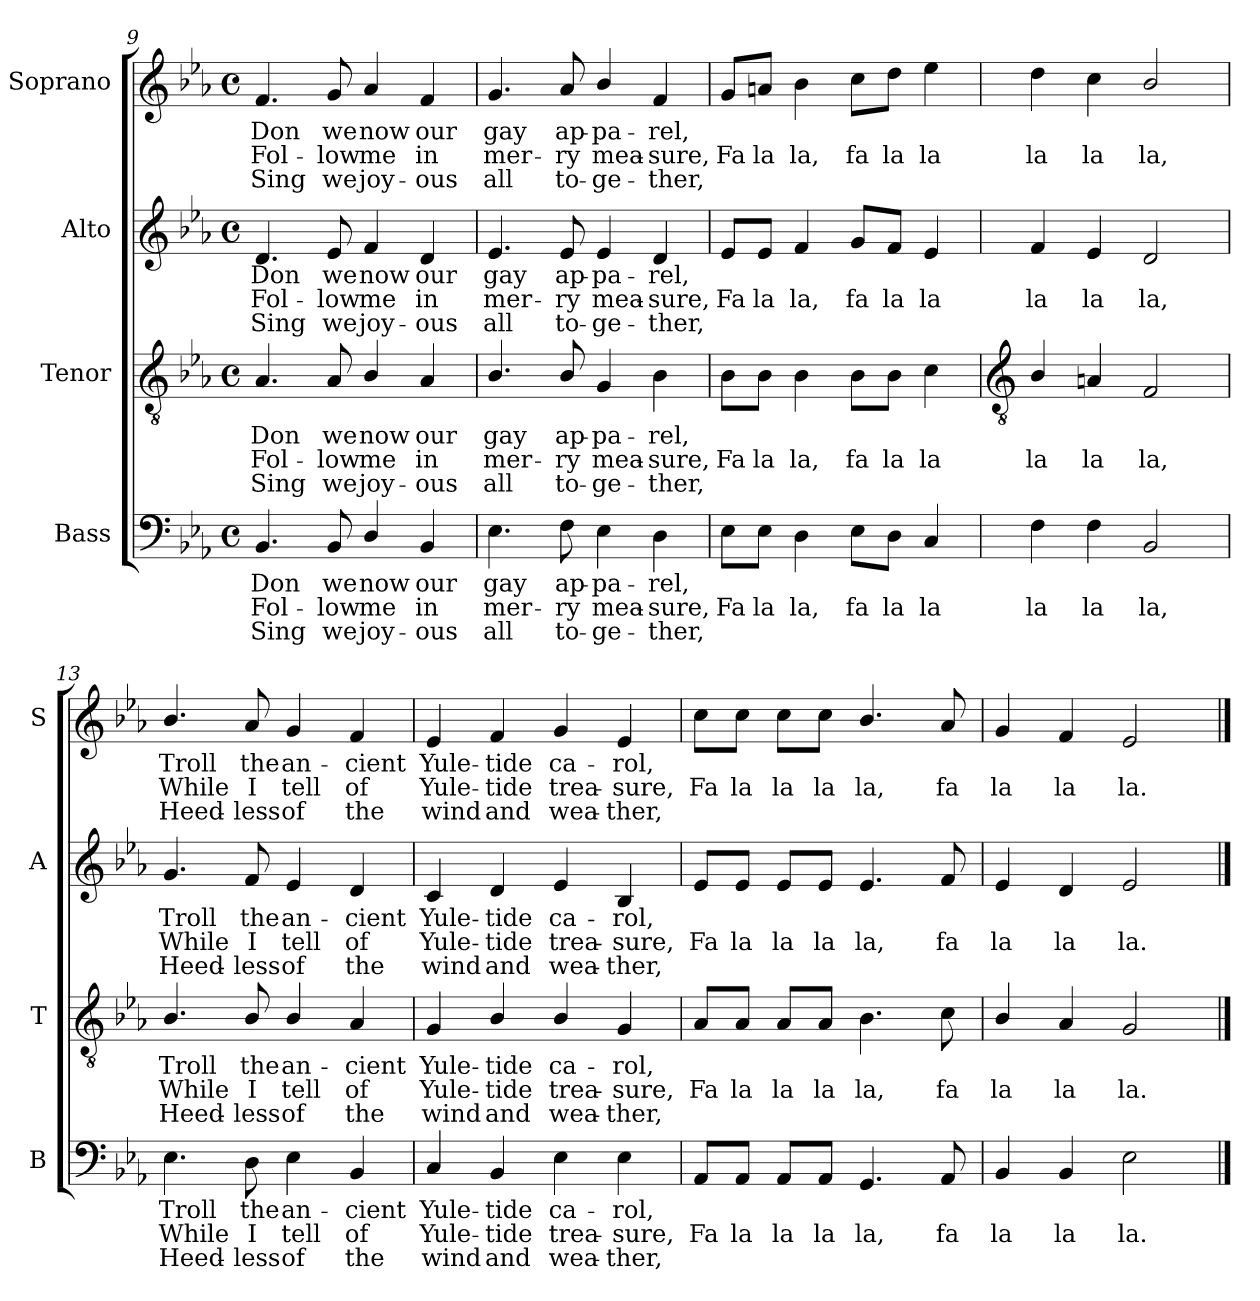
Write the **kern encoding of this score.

**kern	**text	**text	**text	**kern	**text	**text	**text	**kern	**text	**text	**text	**kern	**text	**text	**text
*part4	*part4	*part4	*part4	*part3	*part3	*part3	*part3	*part2	*part2	*part2	*part2	*part1	*part1	*part1	*part1
*staff4	*staff4	*staff4	*staff4	*staff3	*staff3	*staff3	*staff3	*staff2	*staff2	*staff2	*staff2	*staff1	*staff1	*staff1	*staff1
*I"Bass	*	*	*	*I"Tenor	*	*	*	*I"Alto	*	*	*	*I"Soprano	*	*	*
*I'B	*	*	*	*I'T	*	*	*	*I'A	*	*	*	*I'S	*	*	*
*clefF4	*	*	*	*clefGv2	*	*	*	*clefG2	*	*	*	*clefG2	*	*	*
*k[b-e-a-]	*	*	*	*k[b-e-a-]	*	*	*	*k[b-e-a-]	*	*	*	*k[b-e-a-]	*	*	*
*E-:	*	*	*	*E-:	*	*	*	*E-:	*	*	*	*E-:	*	*	*
*M4/4	*	*	*	*M4/4	*	*	*	*M4/4	*	*	*	*M4/4	*	*	*
*met(c)	*	*	*	*met(c)	*	*	*	*met(c)	*	*	*	*met(c)	*	*	*
=9	=9	=9	=9	=9	=9	=9	=9	=9	=9	=9	=9	=9	=9	=9	=9
!	!LO:LY:b	!LO:LY:b	!LO:LY:b	!	!LO:LY:b	!LO:LY:b	!LO:LY:b	!	!LO:LY:b	!LO:LY:b	!LO:LY:b	!	!LO:LY:b	!LO:LY:b	!LO:LY:b
4.BB-	Don	Fol-	-Sing	4.A-	Don	Fol-	-Sing	4.d	Don	Fol-	-Sing	4.f	Don	Fol-	-Sing
!	!LO:LY:b	!LO:LY:b	!LO:LY:b	!	!LO:LY:b	!LO:LY:b	!LO:LY:b	!	!LO:LY:b	!LO:LY:b	!LO:LY:b	!	!LO:LY:b	!LO:LY:b	!LO:LY:b
8BB-	we	low	we	8A-	we	low	we	8e-	we	low	we	8g	we	low	we
!	!LO:LY:b	!LO:LY:b	!LO:LY:b	!	!LO:LY:b	!LO:LY:b	!LO:LY:b	!	!LO:LY:b	!LO:LY:b	!LO:LY:b	!	!LO:LY:b	!LO:LY:b	!LO:LY:b
4D/	now	me	joy-	4B-/	now	me	joy-	4f	now	me	joy-	4a-	now	me	joy-
!	!LO:LY:b	!LO:LY:b	!LO:LY:b	!	!LO:LY:b	!LO:LY:b	!LO:LY:b	!	!LO:LY:b	!LO:LY:b	!LO:LY:b	!	!LO:LY:b	!LO:LY:b	!LO:LY:b
4BB-	-our	in	ous	4A-	-our	in	ous	4d	-our	in	ous	4f	-our	in	ous
=10	=10	=10	=10	=10	=10	=10	=10	=10	=10	=10	=10	=10	=10	=10	=10
!	!LO:LY:b	!LO:LY:b	!LO:LY:b	!	!LO:LY:b	!LO:LY:b	!LO:LY:b	!	!LO:LY:b	!LO:LY:b	!LO:LY:b	!	!LO:LY:b	!LO:LY:b	!LO:LY:b
4.E-	gay	mer-	-all	4.B-/	gay	mer-	-all	4.e-	gay	mer-	-all	4.g	gay	mer-	-all
!	!LO:LY:b	!LO:LY:b	!LO:LY:b	!	!LO:LY:b	!LO:LY:b	!LO:LY:b	!	!LO:LY:b	!LO:LY:b	!LO:LY:b	!	!LO:LY:b	!LO:LY:b	!LO:LY:b
8F	ap-	-ry	to-	8B-/	ap-	-ry	to-	8e-	ap-	-ry	to-	8a-	ap-	-ry	to-
!	!LO:LY:b	!LO:LY:b	!LO:LY:b	!	!LO:LY:b	!LO:LY:b	!LO:LY:b	!	!LO:LY:b	!LO:LY:b	!LO:LY:b	!	!LO:LY:b	!LO:LY:b	!LO:LY:b
4E-	-pa-	-mea-	-ge-	4G	-pa-	-mea-	-ge-	4e-	-pa-	-mea-	-ge-	4b-/	-pa-	-mea-	-ge-
!	!LO:LY:b	!LO:LY:b	!LO:LY:b	!	!LO:LY:b	!LO:LY:b	!LO:LY:b	!	!LO:LY:b	!LO:LY:b	!LO:LY:b	!	!LO:LY:b	!LO:LY:b	!LO:LY:b
4D	-rel,	sure,	ther,	4B-	-rel,	sure,	ther,	4d	-rel,	sure,	ther,	4f	-rel,	sure,	ther,
=11	=11	=11	=11	=11	=11	=11	=11	=11	=11	=11	=11	=11	=11	=11	=11
!	!	!LO:LY:b	!	!	!	!LO:LY:b	!	!	!	!LO:LY:b	!	!	!	!LO:LY:b	!
8E-\L	.	Fa	.	8B-\L	.	Fa	.	8e-/L	.	Fa	.	8g/L	.	Fa	.
!	!	!LO:LY:b	!	!	!	!LO:LY:b	!	!	!	!LO:LY:b	!	!	!	!LO:LY:b	!
8E-\J	.	la	.	8B-\J	.	la	.	8e-/J	.	la	.	8an/J	.	la	.
!	!	!LO:LY:b	!	!	!	!LO:LY:b	!	!	!	!LO:LY:b	!	!	!	!LO:LY:b	!
4D	.	la,	.	4B-	.	la,	.	4f	.	la,	.	4b-	.	la,	.
!	!	!LO:LY:b	!	!	!	!LO:LY:b	!	!	!	!LO:LY:b	!	!	!	!LO:LY:b	!
8E-\L	.	fa	.	8B-\L	.	fa	.	8g/L	.	fa	.	8cc\L	.	fa	.
!	!	!LO:LY:b	!	!	!	!LO:LY:b	!	!	!	!LO:LY:b	!	!	!	!LO:LY:b	!
8D\J	.	la	.	8B-\J	.	la	.	8f/J	.	la	.	8dd\J	.	la	.
!	!	!LO:LY:b	!	!	!	!LO:LY:b	!	!	!	!LO:LY:b	!	!	!	!LO:LY:b	!
4C	.	la	.	4c	.	la	.	4e-	.	la	.	4ee-	.	la	.
!!LO:LB:g=z
=12	=12	=12	=12	=12	=12	=12	=12	=12	=12	=12	=12	=12	=12	=12	=12
*	*	*	*	*clefGv2	*	*	*	*	*	*	*	*	*	*	*
!	!	!LO:LY:b	!	!	!	!LO:LY:b	!	!	!	!LO:LY:b	!	!	!	!LO:LY:b	!
4F	.	la	.	4B-/	.	la	.	4f	.	la	.	4dd	.	la	.
!	!	!LO:LY:b	!	!	!	!LO:LY:b	!	!	!	!LO:LY:b	!	!	!	!LO:LY:b	!
4F	.	la	.	4An	.	la	.	4e-	.	la	.	4cc	.	la	.
!	!	!LO:LY:b	!	!	!	!LO:LY:b	!	!	!	!LO:LY:b	!	!	!	!LO:LY:b	!
2BB-	.	la,	.	2F	.	la,	.	2d	.	la,	.	2b-/	.	la,	.
=13	=13	=13	=13	=13	=13	=13	=13	=13	=13	=13	=13	=13	=13	=13	=13
!	!LO:LY:b	!LO:LY:b	!LO:LY:b	!	!LO:LY:b	!LO:LY:b	!LO:LY:b	!	!LO:LY:b	!LO:LY:b	!LO:LY:b	!	!LO:LY:b	!LO:LY:b	!LO:LY:b
4.E-	Troll	While	Heed-	4.B-/	Troll	While	Heed-	4.g	Troll	While	Heed-	4.b-/	Troll	While	Heed-
!	!LO:LY:b	!LO:LY:b	!LO:LY:b	!	!LO:LY:b	!LO:LY:b	!LO:LY:b	!	!LO:LY:b	!LO:LY:b	!LO:LY:b	!	!LO:LY:b	!LO:LY:b	!LO:LY:b
8D	-the	I	less	8B-/	-the	I	less	8f	-the	I	less	8a-	-the	I	less
!	!LO:LY:b	!LO:LY:b	!LO:LY:b	!	!LO:LY:b	!LO:LY:b	!LO:LY:b	!	!LO:LY:b	!LO:LY:b	!LO:LY:b	!	!LO:LY:b	!LO:LY:b	!LO:LY:b
4E-	an-	-tell	of	4B-/	an-	-tell	of	4e-	an-	-tell	of	4g	an-	-tell	of
!	!LO:LY:b	!LO:LY:b	!LO:LY:b	!	!LO:LY:b	!LO:LY:b	!LO:LY:b	!	!LO:LY:b	!LO:LY:b	!LO:LY:b	!	!LO:LY:b	!LO:LY:b	!LO:LY:b
4BB-	cient	of	the	4A-	cient	of	the	4d	cient	of	the	4f	cient	of	the
=14	=14	=14	=14	=14	=14	=14	=14	=14	=14	=14	=14	=14	=14	=14	=14
!	!LO:LY:b	!LO:LY:b	!LO:LY:b	!	!LO:LY:b	!LO:LY:b	!LO:LY:b	!	!LO:LY:b	!LO:LY:b	!LO:LY:b	!	!LO:LY:b	!LO:LY:b	!LO:LY:b
4C	Yule-	-Yule-	-wind	4G	Yule-	-Yule-	-wind	4c	Yule-	-Yule-	-wind	4e-	Yule-	-Yule-	-wind
!	!LO:LY:b	!LO:LY:b	!LO:LY:b	!	!LO:LY:b	!LO:LY:b	!LO:LY:b	!	!LO:LY:b	!LO:LY:b	!LO:LY:b	!	!LO:LY:b	!LO:LY:b	!LO:LY:b
4BB-	tide	tide	and	4B-/	tide	tide	and	4d	tide	tide	and	4f	tide	tide	and
!	!LO:LY:b	!LO:LY:b	!LO:LY:b	!	!LO:LY:b	!LO:LY:b	!LO:LY:b	!	!LO:LY:b	!LO:LY:b	!LO:LY:b	!	!LO:LY:b	!LO:LY:b	!LO:LY:b
4E-	ca-	-trea-	-wea-	4B-/	ca-	-trea-	-wea-	4e-	ca-	-trea-	-wea-	4g	ca-	-trea-	-wea-
!	!LO:LY:b	!LO:LY:b	!LO:LY:b	!	!LO:LY:b	!LO:LY:b	!LO:LY:b	!	!LO:LY:b	!LO:LY:b	!LO:LY:b	!	!LO:LY:b	!LO:LY:b	!LO:LY:b
4E-	-rol,	sure,	ther,	4G	-rol,	sure,	ther,	4B-	-rol,	sure,	ther,	4e-	-rol,	sure,	ther,
=15	=15	=15	=15	=15	=15	=15	=15	=15	=15	=15	=15	=15	=15	=15	=15
!	!	!LO:LY:b	!	!	!	!LO:LY:b	!	!	!	!LO:LY:b	!	!	!	!LO:LY:b	!
8AA-/L	.	Fa	.	8A-/L	.	Fa	.	8e-/L	.	Fa	.	8cc\L	.	Fa	.
!	!	!LO:LY:b	!	!	!	!LO:LY:b	!	!	!	!LO:LY:b	!	!	!	!LO:LY:b	!
8AA-/J	.	la	.	8A-/J	.	la	.	8e-/J	.	la	.	8cc\J	.	la	.
!	!	!LO:LY:b	!	!	!	!LO:LY:b	!	!	!	!LO:LY:b	!	!	!	!LO:LY:b	!
8AA-/L	.	la	.	8A-/L	.	la	.	8e-/L	.	la	.	8cc\L	.	la	.
!	!	!LO:LY:b	!	!	!	!LO:LY:b	!	!	!	!LO:LY:b	!	!	!	!LO:LY:b	!
8AA-/J	.	la	.	8A-/J	.	la	.	8e-/J	.	la	.	8cc\J	.	la	.
!	!	!LO:LY:b	!	!	!	!LO:LY:b	!	!	!	!LO:LY:b	!	!	!	!LO:LY:b	!
4.GG	.	la,	.	4.B-	.	la,	.	4.e-	.	la,	.	4.b-/	.	la,	.
!	!	!LO:LY:b	!	!	!	!LO:LY:b	!	!	!	!LO:LY:b	!	!	!	!LO:LY:b	!
8AA-	.	fa	.	8c	.	fa	.	8f	.	fa	.	8a-	.	fa	.
=16	=16	=16	=16	=16	=16	=16	=16	=16	=16	=16	=16	=16	=16	=16	=16
!	!	!LO:LY:b	!	!	!	!LO:LY:b	!	!	!	!LO:LY:b	!	!	!	!LO:LY:b	!
4BB-	.	la	.	4B-/	.	la	.	4e-	.	la	.	4g	.	la	.
!	!	!LO:LY:b	!	!	!	!LO:LY:b	!	!	!	!LO:LY:b	!	!	!	!LO:LY:b	!
4BB-	.	la	.	4A-	.	la	.	4d	.	la	.	4f	.	la	.
!	!	!LO:LY:b	!	!	!	!LO:LY:b	!	!	!	!LO:LY:b	!	!	!	!LO:LY:b	!
2E-	.	la.	.	2G	.	la.	.	2e-	.	la.	.	2e-	.	la.	.
==	==	==	==	==	==	==	==	==	==	==	==	==	==	==	==
*-	*-	*-	*-	*-	*-	*-	*-	*-	*-	*-	*-	*-	*-	*-	*-
